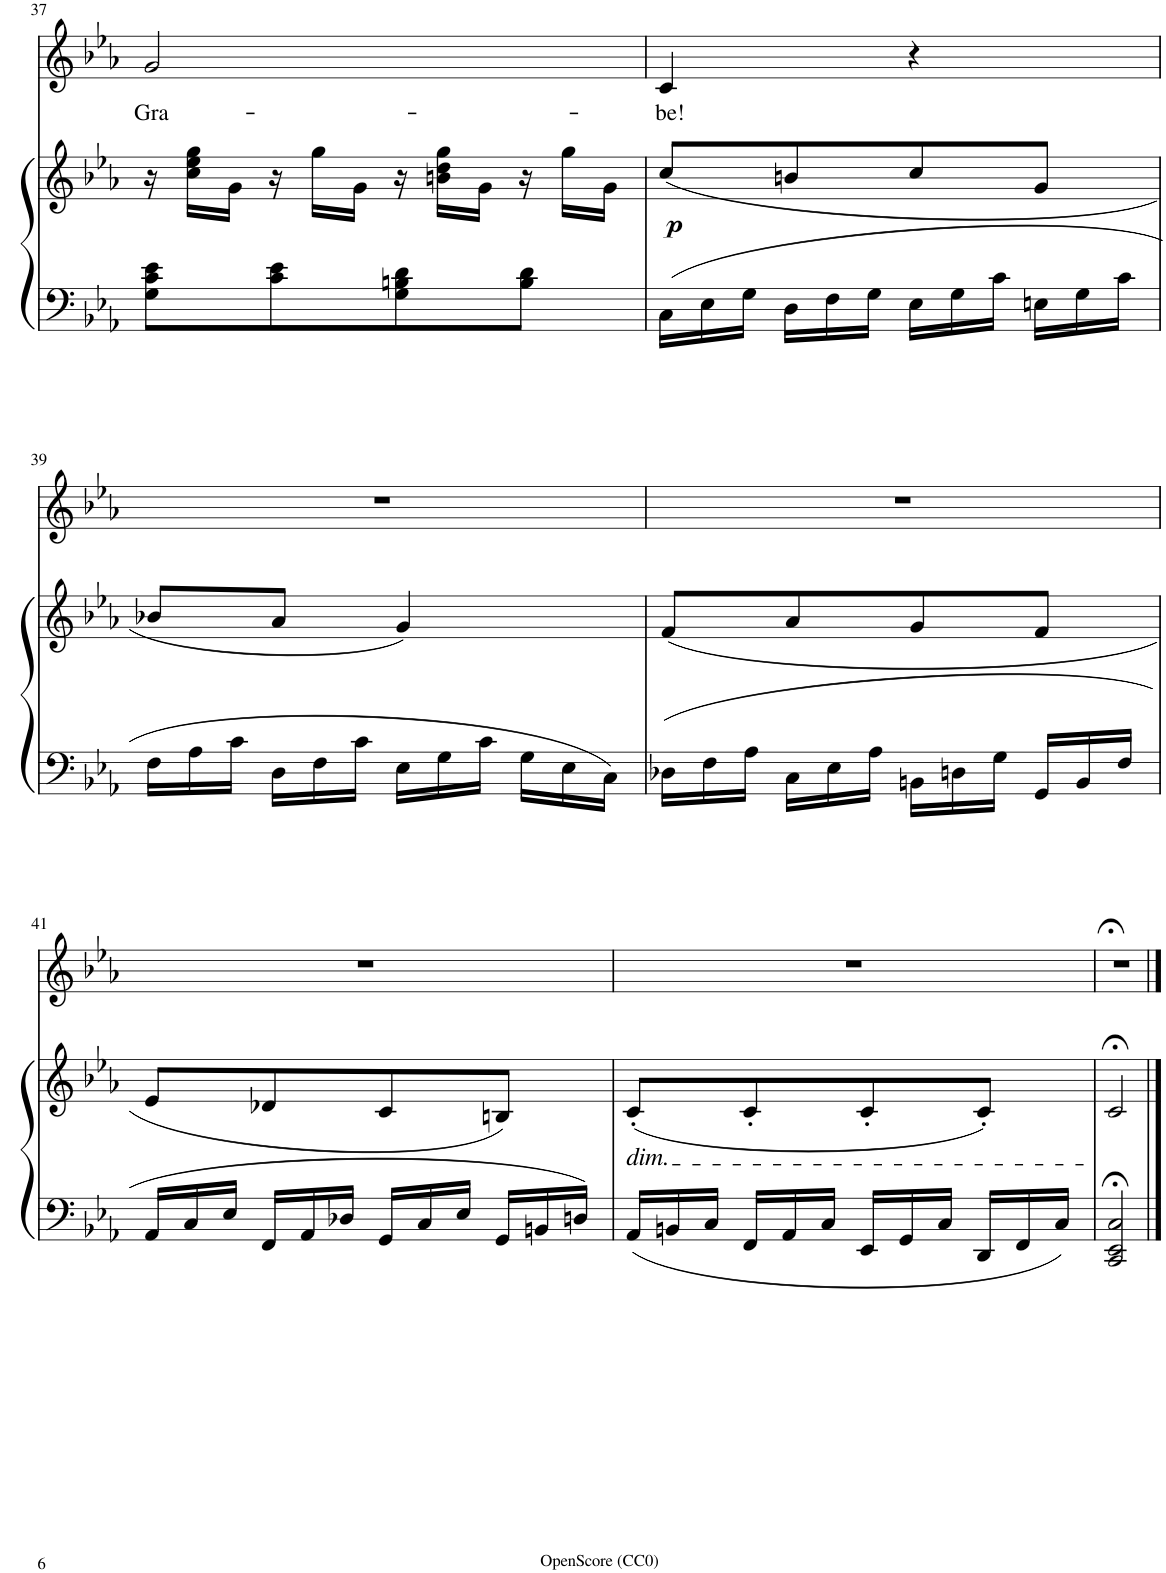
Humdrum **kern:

**kern	**kern	**dynam	**kern	**text
*part2	*part2	*part2	*part1	*part1
*staff3	*staff2	*staff2/3	*staff1	*staff1
*I"Pianoforte	*	*	*I"Singstimme Voice	*
*I'Pno	*	*	*	*
!!LO:PB:g=z
*clefF4	*clefG2	*	*clefG2	*
*k[b-e-a-]	*k[b-e-a-]	*	*k[b-e-a-]	*
*M2/4	*M2/4	*	*M2/4	*
*	*Xtuplet	*	*	*
=37	=37	=37	=37	=37
!	!	!	!	!LO:LY:b
8G\ 8c\ 8e-\L	24r	.	2g/	Gra-
.	24cc\ 24ee-\ 24gg\LL	.	.	.
.	24g\JJ	.	.	.
8c\ 8e-\	24r	.	.	.
.	24gg\LL	.	.	.
.	24g\JJ	.	.	.
8G\ 8Bn\ 8d\	24r	.	.	.
.	24bn\ 24dd\ 24gg\LL	.	.	.
.	24g\JJ	.	.	.
8B\ 8d\J	24r	.	.	.
.	24gg\LL	.	.	.
.	24g\JJ	.	.	.
=38	=38	=38	=38	=38
*Xtuplet	*	*	*	*
!	!	!LO:DY:b	!	!LO:LY:b
24C\LL	(8cc/L	p	4c/	-be!
24E-\	.	.	.	.
24G\JJ	.	.	.	.
24D\LL	8bn/	.	.	.
24F\	.	.	.	.
24G\JJ	.	.	.	.
24E-\LL	8cc/	.	4r	.
24G\	.	.	.	.
24c\JJ	.	.	.	.
24En\LL	8g/J	.	.	.
24G\	.	.	.	.
24c\JJ	.	.	.	.
!!LO:LB:g=z
=39	=39	=39	=39	=39
24F\LL	8b-X/L	.	2r	.
24A-\	.	.	.	.
24c\JJ	.	.	.	.
24D\LL	8a-/J	.	.	.
24F\	.	.	.	.
24c\JJ	.	.	.	.
24E-\LL	4g/)	.	.	.
24G\	.	.	.	.
24c\JJ	.	.	.	.
24G\LL	.	.	.	.
24E-\	.	.	.	.
24C\JJ	.	.	.	.
=40	=40	=40	=40	=40
24D-X\LL	(8f/L	.	2r	.
24F\	.	.	.	.
24A-\JJ	.	.	.	.
24C\LL	8a-/	.	.	.
24E-\	.	.	.	.
24A-\JJ	.	.	.	.
24BBn\LL	8g/	.	.	.
24Dn\	.	.	.	.
24G\JJ	.	.	.	.
24GG/LL	8f/J	.	.	.
24BB/	.	.	.	.
24F/JJ	.	.	.	.
!!LO:LB:g=z
=41	=41	=41	=41	=41
24AA-/LL	8e-/L	.	2r	.
24C/	.	.	.	.
24E-/JJ	.	.	.	.
24FF/LL	8d-X/	.	.	.
24AA-/	.	.	.	.
24D-X/JJ	.	.	.	.
24GG/LL	8c/	.	.	.
24C/	.	.	.	.
24E-/JJ	.	.	.	.
24GG/LL	8Bn/J)	.	.	.
24BBn/	.	.	.	.
24Dn/JJ	.	.	.	.
=42	=42	=42	=42	=42
!	!LO:TX:b:i:t=dim.	!	!	!
24AA-/LL	(8c'/L	.	2r	.
24BBn/	.	.	.	.
24C/JJ	.	.	.	.
24FF/LL	8c'/	.	.	.
24AA-/	.	.	.	.
24C/JJ	.	.	.	.
24EE-/LL	8c'/	.	.	.
24GG/	.	.	.	.
24C/JJ	.	.	.	.
24DD/LL	8c'/J)	.	.	.
24FF/	.	.	.	.
24C/JJ	.	.	.	.
=43	=43	=43	=43	=43
2CC/;< 2EE-/;< 2C/;<	2c;</	.	2r;<	.
==	==	==	==	==
*-	*-	*-	*-	*-
